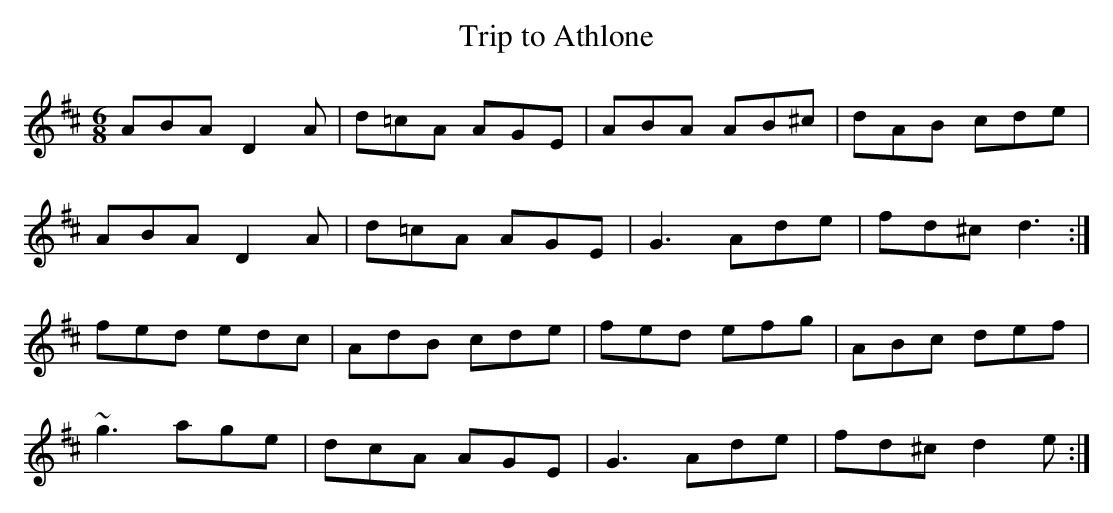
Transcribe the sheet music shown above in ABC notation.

X:1
T:Trip to Athlone
M:6/8
L:1/8
K:D
ABA D2A|d=cA AGE|ABA AB^c|dAB cde|
ABA D2A|d=cA AGE|G3 Ade|fd^c d3:|
fed edc|AdB cde|fed efg|ABc def|
~g3 age|dcA AGE|G3 Ade|fd^c d2e:|
